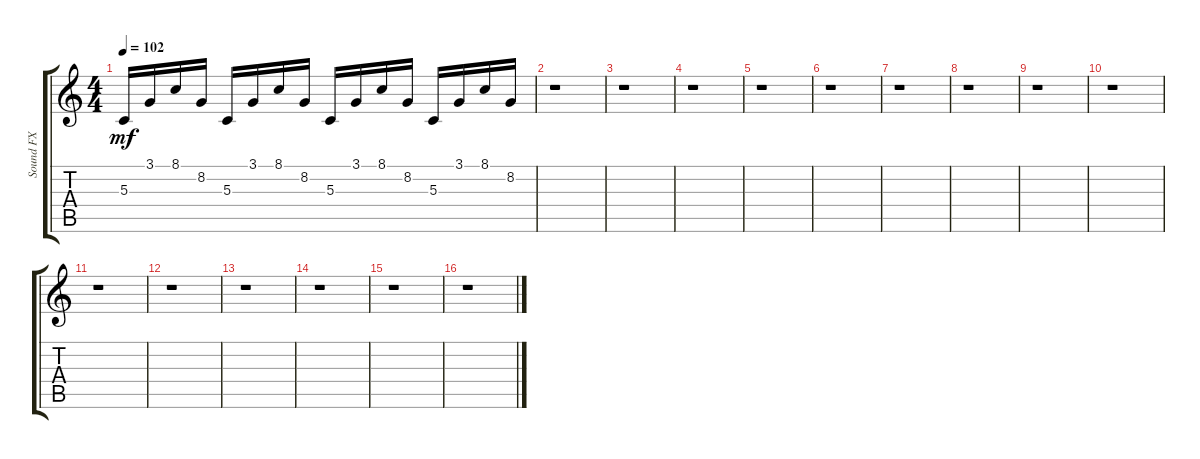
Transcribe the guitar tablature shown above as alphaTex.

\track ("Sound FX" "Sound FX") {instrument musicbox}
\staff {score tabs}
\tuning (E4 B3 G3 D3 A2 E2) {hide}
\ts (4 4)
\tempo 102
\clef g2
\ks c
5.3.16{dy mf} 3.1.16 8.1.16 8.2.16 5.3.16 3.1.16 8.1.16 8.2.16 5.3.16 3.1.16 8.1.16 8.2.16 5.3.16 3.1.16 8.1.16 8.2.16 |
r.1 |
r.1 |
r.1 |
r.1 |
r.1 |
r.1 |
r.1 |
r.1 |
r.1 |
r.1 |
r.1 |
r.1 |
r.1 |
r.1 |
r.1
